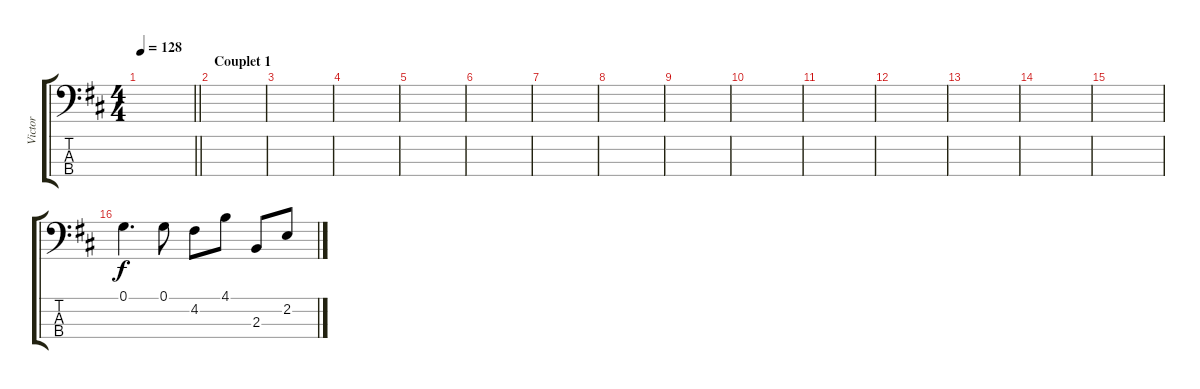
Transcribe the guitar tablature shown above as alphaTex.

\track ("Victor" "Victor") {solo instrument electricbassfinger}
\staff {score tabs}
\tuning (G2 D2 A1 E1) {hide}
\ts (4 4)
\tempo 128
\clef f4
\barLineRight lightlight
\ks d
|
\section ("" "Couplet 1")
|
|
|
|
|
|
|
|
|
|
|
|
|
|
0.1.4{d} 0.1.8 4.2.8 4.1.8 2.3.8 2.2.8
